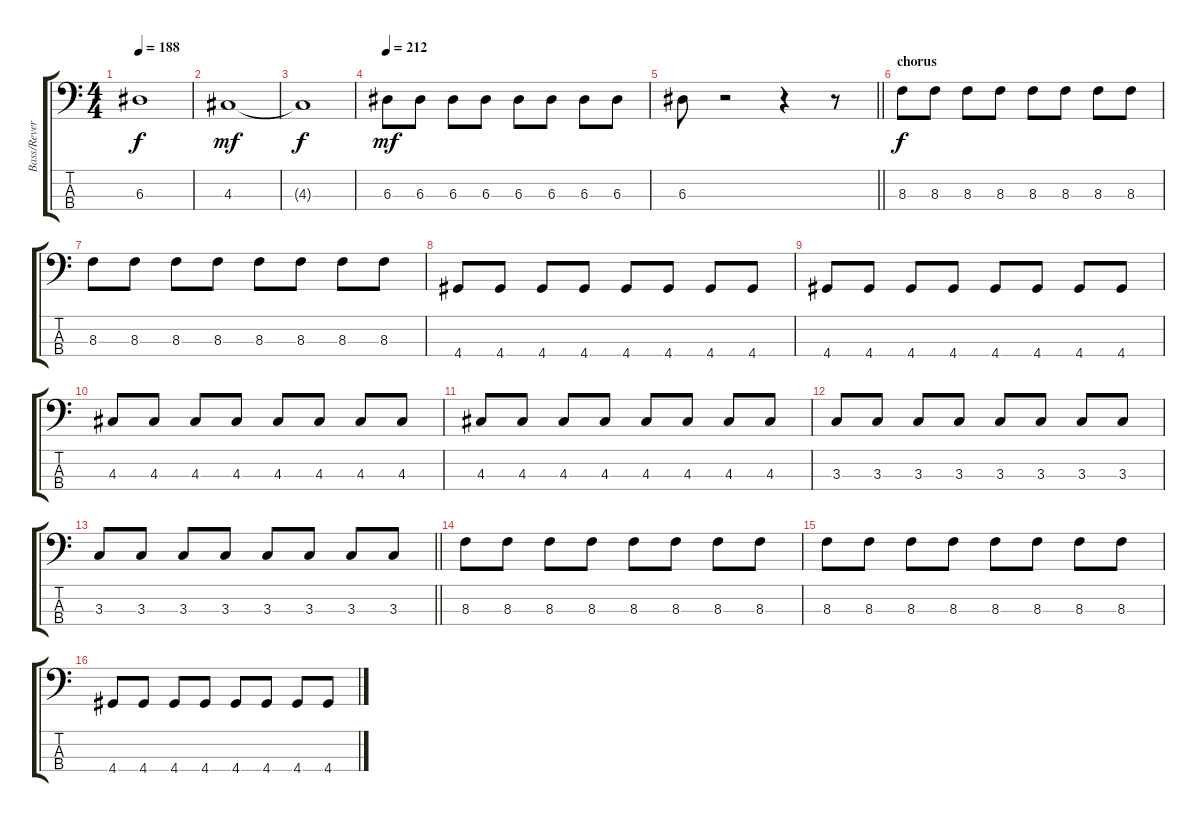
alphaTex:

\track ("Bass/Reversed Cymbal" "Bass/Rever") {instrument electricbassfinger}
\staff {score tabs}
\tuning (G2 D2 A1 E1) {hide}
\ts (4 4)
\tempo 188
\clef f4
\ks c
6.3{t}.1{dy f} |
4.3.1{dy mf} |
4.3{t}.1{dy f} |
\tempo 212
6.3.8{dy mf} 6.3.8 6.3.8 6.3.8 6.3.8 6.3.8 6.3.8 6.3.8 |
\barLineRight lightlight
6.3.8 r.2 r.4 r.8 |
\section ("" "chorus")
8.3.8{dy f} 8.3.8 8.3.8 8.3.8 8.3.8 8.3.8 8.3.8 8.3.8 |
8.3.8 8.3.8 8.3.8 8.3.8 8.3.8 8.3.8 8.3.8 8.3.8 |
4.4.8 4.4.8 4.4.8 4.4.8 4.4.8 4.4.8 4.4.8 4.4.8 |
4.4.8 4.4.8 4.4.8 4.4.8 4.4.8 4.4.8 4.4.8 4.4.8 |
4.3.8 4.3.8 4.3.8 4.3.8 4.3.8 4.3.8 4.3.8 4.3.8 |
4.3.8 4.3.8 4.3.8 4.3.8 4.3.8 4.3.8 4.3.8 4.3.8 |
3.3.8 3.3.8 3.3.8 3.3.8 3.3.8 3.3.8 3.3.8 3.3.8 |
\barLineRight lightlight
3.3.8 3.3.8 3.3.8 3.3.8 3.3.8 3.3.8 3.3.8 3.3.8 |
8.3.8 8.3.8 8.3.8 8.3.8 8.3.8 8.3.8 8.3.8 8.3.8 |
8.3.8 8.3.8 8.3.8 8.3.8 8.3.8 8.3.8 8.3.8 8.3.8 |
4.4.8 4.4.8 4.4.8 4.4.8 4.4.8 4.4.8 4.4.8 4.4.8
